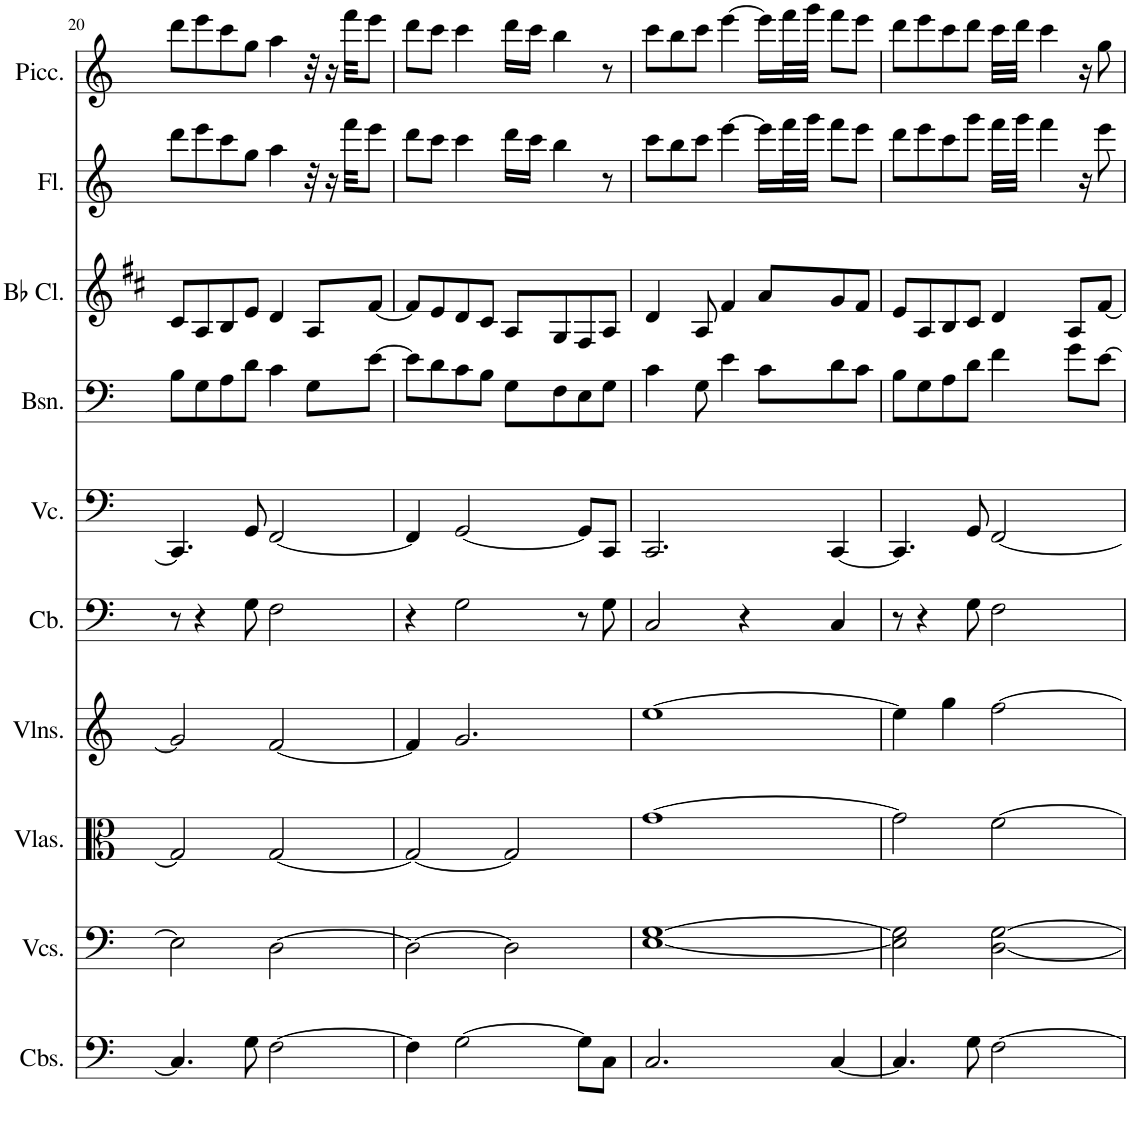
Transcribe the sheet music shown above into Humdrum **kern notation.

**kern	**kern	**kern	**kern	**kern	**kern	**kern	**kern	**kern	**kern
*part10	*part9	*part8	*part7	*part6	*part5	*part4	*part3	*part2	*part1
*staff10	*staff9	*staff8	*staff7	*staff6	*staff5	*staff4	*staff3	*staff2	*staff1
*I"Contrabasses	*I"Violoncellos	*I"Violas	*I"Violins	*I"Contrabass	*I"Violoncello	*I"Bassoon	*I"Bb Clarinet	*I"Flute	*I"Piccolo
*I'Cbs.	*I'Vcs.	*I'Vlas.	*I'Vlns.	*I'Cb.	*I'Vc.	*I'Bsn.	*I'Bb Cl.	*I'Fl.	*I'Picc.
!!LO:PB:g=z
*clefF4	*clefF4	*clefC3	*clefG2	*clefF4	*clefF4	*clefF4	*clefG2	*clefG2	*clefG2
*Trd7c12	*	*	*	*Trd7c12	*	*	*Trd1c2	*	*Trd-7c-12
*k[]	*k[]	*k[]	*k[]	*k[]	*k[]	*k[]	*k[f#c#]	*k[]	*k[]
*M4/4	*M4/4	*M4/4	*M4/4	*M4/4	*M4/4	*M4/4	*M4/4	*M4/4	*M4/4
=20	=20	=20	=20	=20	=20	=20	=20	=20	=20
4.C/]	2E\]	2G/]	2g/]	8r	4.CC/]	8B\L	8c#/L	8ddd\L	8ddd\L
.	.	.	.	4r	.	8G\	8A/	8eee\	8eee\
.	.	.	.	.	.	8A\	8B/	8ccc\	8ccc\
8G\	.	.	.	8G\	8GG/	8d\J	8e/J	8gg\J	8gg\J
[2F\	[2D\	[2G/	[2f/	2F\	[2FF/	4c\	4d/	4aa\	4aa\
.	.	.	.	.	.	8G\L	8A/L	32r	32r
.	.	.	.	.	.	.	.	16r	16r
.	.	.	.	.	.	.	.	32fff\KKL	32fff\KKL
.	.	.	.	.	.	[8e\J	[8f#/J	8eee\J	8eee\J
=21	=21	=21	=21	=21	=21	=21	=21	=21	=21
4F\]	2D\_	2G/_	4f/]	4r	4FF/]	8e\L]	8f#/L]	8ddd\L	8ddd\L
.	.	.	.	.	.	8d\	8e/	8ccc\J	8ccc\J
[2G\	.	.	2.g/	2G\	[2GG/	8c\	8d/	4ccc\	4ccc\
.	.	.	.	.	.	8B\J	8c#/J	.	.
.	2D\]	2G/]	.	.	.	8G\L	8A/L	16ddd\LL	16ddd\LL
.	.	.	.	.	.	.	.	16ccc\JJ	16ccc\JJ
.	.	.	.	.	.	8F\	8G/	4bb\	4bb\
8G\L]	.	.	.	8r	8GG/L]	8E\	8F#/	.	.
8C\J	.	.	.	8G\	8CC/J	8G\J	8A/J	8r	8r
=22	=22	=22	=22	=22	=22	=22	=22	=22	=22
2.C/	[1E [1G	[1g	[1ee	2C/	2.CC/	4c\	4d/	8ccc\L	8ccc\L
.	.	.	.	.	.	.	.	8bb\	8bb\
.	.	.	.	.	.	8G\	8A/	8ccc\J	8ccc\J
.	.	.	.	.	.	4e\	4f#/	[4eee\	[4eee\
.	.	.	.	4r	.	.	.	.	.
.	.	.	.	.	.	8c\L	8a/L	16eee\LL]	16eee\LL]
.	.	.	.	.	.	.	.	32fff\L	32fff\L
.	.	.	.	.	.	.	.	32ggg\JJJ	32ggg\JJJ
[4C/	.	.	.	4C/	[4CC/	8d\	8g/	8fff\L	8fff\L
.	.	.	.	.	.	8c\J	8f#/J	8eee\J	8eee\J
=23	=23	=23	=23	=23	=23	=23	=23	=23	=23
4.C/]	2E\] 2G\]	2g\]	4ee\]	8r	4.CC/]	8B\L	8e/L	8ddd\L	8ddd\L
.	.	.	.	4r	.	8G\	8A/	8eee\	8eee\
.	.	.	4gg\	.	.	8A\	8B/	8ccc\	8ccc\
8G\	.	.	.	8G\	8GG/	8d\J	8c#/J	8ggg\J	8ddd\J
[2F\	[2D\ [2G\	[2f\	[2ff\	2F\	[2FF/	4f\	4d/	32fff\LLL	32ccc\LLL
.	.	.	.	.	.	.	.	32ggg\JJJ	32ddd\JJJ
.	.	.	.	.	.	.	.	4fff\	4ccc\
.	.	.	.	.	.	8g\L	8A/L	.	.
.	.	.	.	.	.	.	.	16r	16r
.	.	.	.	.	.	[8e\J	[8f#/J	8eee\	8gg\
=	=	=	=	=	=	=	=	=	=
*-	*-	*-	*-	*-	*-	*-	*-	*-	*-
